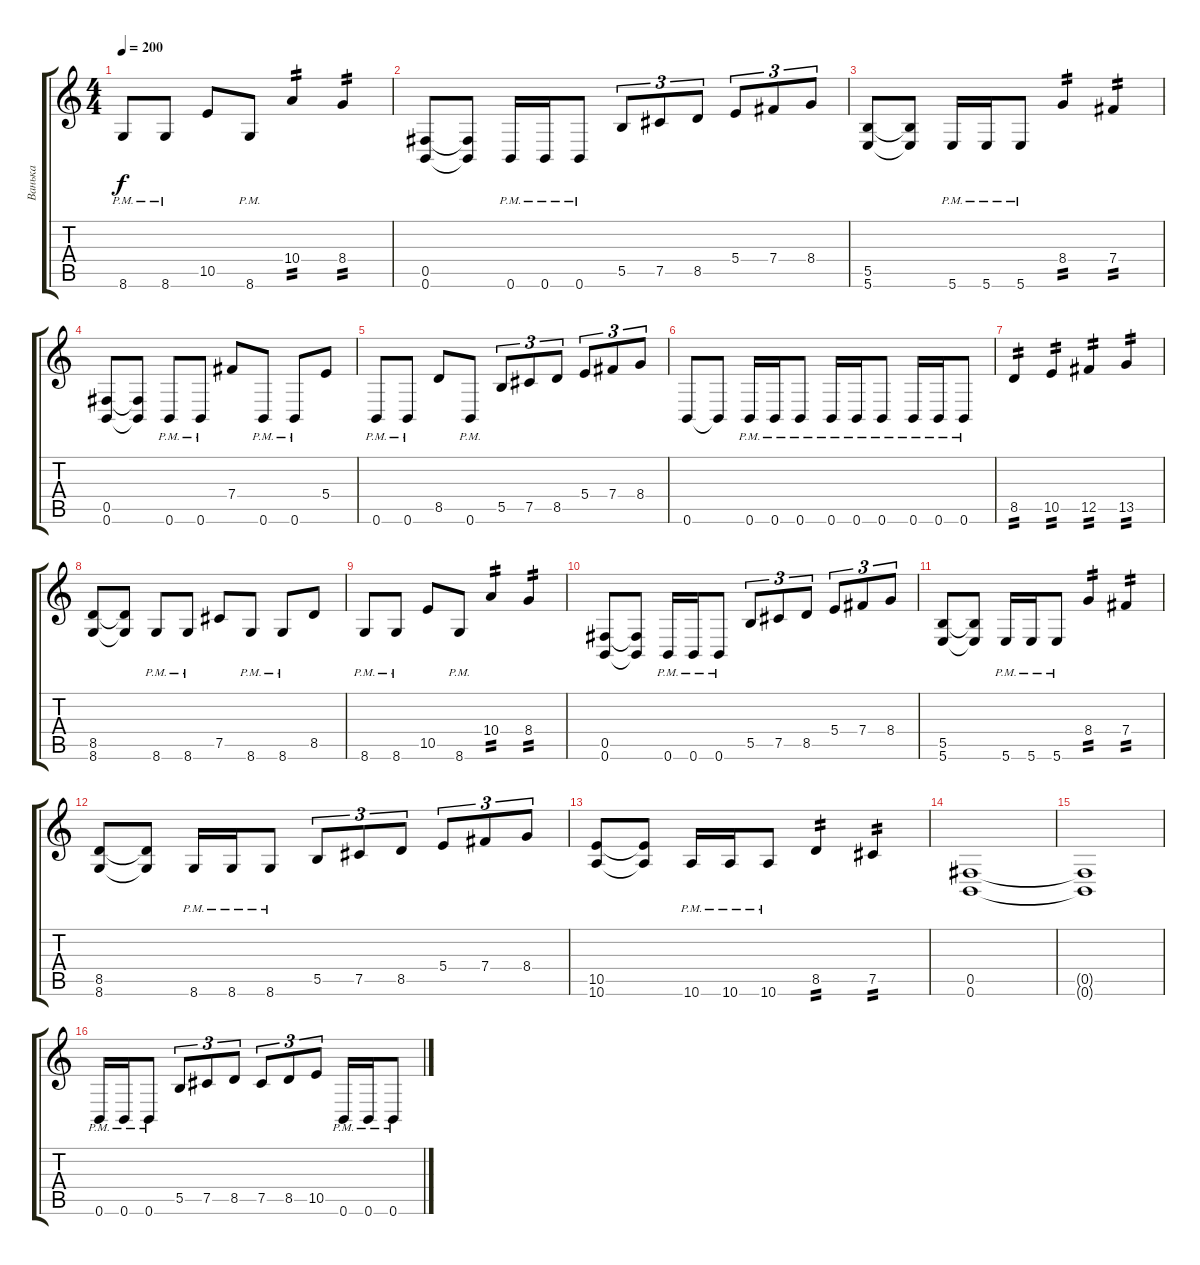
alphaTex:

\track ("Ванька" "Ванька") {instrument distortionguitar}
\staff {score tabs}
\tuning (Db4 Ab3 E3 B2 Gb2 B1) {hide}
\ts (4 4)
\tempo 200
\clef g2
\ks c
8.6{pm}.8{dy f} 8.6{pm}.8 10.5.8 8.6{pm}.8 10.4.4{tp 2} 8.4.4{tp 2} |
(0.5 0.6).8 (0.5{t} 0.6{t}).8 0.6{pm}.16 0.6{pm}.16 0.6{pm}.8 5.5.8{tu (3 2)} 7.5.8{tu (3 2)} 8.5.8{tu (3 2)} 5.4.8{tu (3 2)} 7.4.8{tu (3 2)} 8.4.8{tu (3 2)} |
(5.5 5.6).8 (5.5{t} 5.6{t}).8 5.6{pm}.16 5.6{pm}.16 5.6{pm}.8 8.4.4{tp 2} 7.4.4{tp 2} |
(0.5 0.6).8 (0.5{t} 0.6{t}).8 0.6{pm}.8 0.6{pm}.8 7.4.8 0.6{pm}.8 0.6{pm}.8 5.4.8 |
0.6{pm}.8 0.6{pm}.8 8.5.8 0.6{pm}.8 5.5.8{tu (3 2)} 7.5.8{tu (3 2)} 8.5.8{tu (3 2)} 5.4.8{tu (3 2)} 7.4.8{tu (3 2)} 8.4.8{tu (3 2)} |
0.6.8 0.6{t}.8 0.6{pm}.16 0.6{pm}.16 0.6{pm}.8 0.6{pm}.16 0.6{pm}.16 0.6{pm}.8 0.6{pm}.16 0.6{pm}.16 0.6{pm}.8 |
8.5.4{tp 2} 10.5.4{tp 2} 12.5.4{tp 2} 13.5.4{tp 2} |
(8.5 8.6).8 (8.5{t} 8.6{t}).8 8.6{pm}.8 8.6{pm}.8 7.5.8 8.6{pm}.8 8.6{pm}.8 8.5.8 |
8.6{pm}.8 8.6{pm}.8 10.5.8 8.6{pm}.8 10.4.4{tp 2} 8.4.4{tp 2} |
(0.5 0.6).8 (0.5{t} 0.6{t}).8 0.6{pm}.16 0.6{pm}.16 0.6{pm}.8 5.5.8{tu (3 2)} 7.5.8{tu (3 2)} 8.5.8{tu (3 2)} 5.4.8{tu (3 2)} 7.4.8{tu (3 2)} 8.4.8{tu (3 2)} |
(5.5 5.6).8 (5.5{t} 5.6{t}).8 5.6{pm}.16 5.6{pm}.16 5.6{pm}.8 8.4.4{tp 2} 7.4.4{tp 2} |
(8.5 8.6).8 (8.5{t} 8.6{t}).8 8.6{pm}.16 8.6{pm}.16 8.6{pm}.8 5.5.8{tu (3 2)} 7.5.8{tu (3 2)} 8.5.8{tu (3 2)} 5.4.8{tu (3 2)} 7.4.8{tu (3 2)} 8.4.8{tu (3 2)} |
(10.5 10.6).8 (10.5{t} 10.6{t}).8 10.6{pm}.16 10.6{pm}.16 10.6{pm}.8 8.5.4{tp 2} 7.5.4{tp 2} |
(0.5 0.6).1 |
(0.5{t} 0.6{t}).1 |
0.6{pm}.16 0.6{pm}.16 0.6{pm}.8 5.5.8{tu (3 2)} 7.5.8{tu (3 2)} 8.5.8{tu (3 2)} 7.5.8{tu (3 2)} 8.5.8{tu (3 2)} 10.5.8{tu (3 2)} 0.6{pm}.16 0.6{pm}.16 0.6{pm}.8
